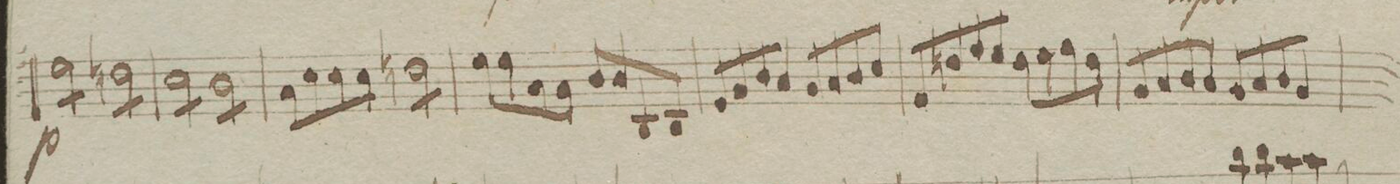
**kern	**dynam
*I"Viola	*
*clefC3	*
*k[b-e-]	*
*met(c)	*
*M4/4	*
*tremolo	*
8f\L	p
8f\	.
8f\	.
8f\J	.
8en\L	.
8e\	.
8e\	.
8e\J	.
=27	=27
8d\L	.
8d\	.
8d\	.
8d\J	.
8c\L	.
8c\	.
8c\	.
8c\J	.
*Xtremolo	*
=28	=28
8B-\L	.
8d\	.
8d\	.
8d\J	.
*tremolo	*
8en\L	.
8e\	.
8e\	.
8e\J	.
*Xtremolo	*
=29	=29
8f\L	.
8f\	.
8B-\	.
8B-\J	.
8c/L	.
8c/	.
8C/	.
8C/J	.
=30	=30
8F/L	.
8A/	.
8c\	.
8B-/J	.
8A/L	.
8B-/	.
8c\	.
8d\J	.
=31	=31
8F/L	.
8en/	.
8g/	.
8f/J	.
8e\L	.
8f\	.
8g\	.
8e\J	.
=32	=32
8A/L	.
8B-/	.
8c\	.
8B-/J	.
8A/L	.
8B-/	.
8c\	.
8A/J	.
=33	=33
*-	*-
